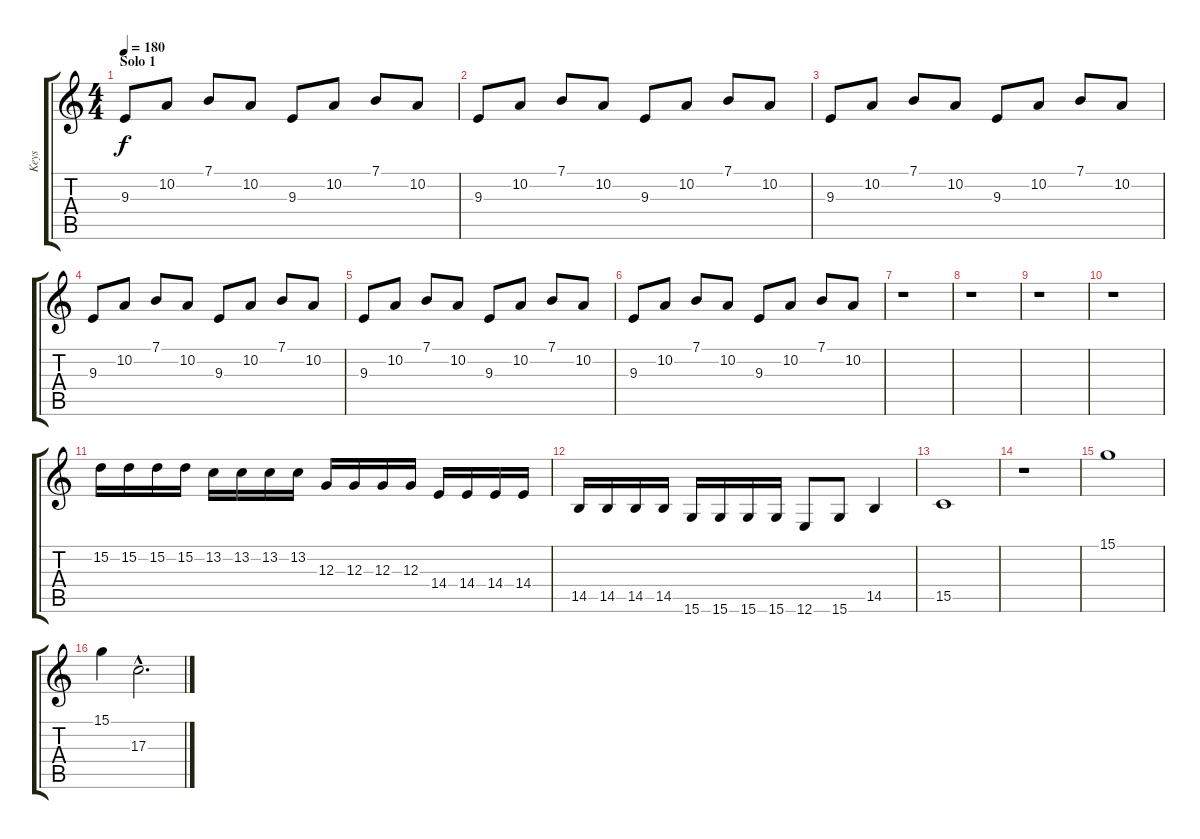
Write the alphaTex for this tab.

\track ("Keys" "Keys") {instrument lead2sawtooth}
\staff {score tabs}
\tuning (E4 B3 G3 D3 A2 E2) {hide}
\ts (4 4)
\section ("" "Solo 1")
\tempo 180
\clef g2
\ks c
9.3.8{dy f} 10.2.8 7.1.8 10.2.8 9.3.8 10.2.8 7.1.8 10.2.8 |
9.3.8 10.2.8 7.1.8 10.2.8 9.3.8 10.2.8 7.1.8 10.2.8 |
9.3.8 10.2.8 7.1.8 10.2.8 9.3.8 10.2.8 7.1.8 10.2.8 |
9.3.8 10.2.8 7.1.8 10.2.8 9.3.8 10.2.8 7.1.8 10.2.8 |
9.3.8 10.2.8 7.1.8 10.2.8 9.3.8 10.2.8 7.1.8 10.2.8 |
9.3.8 10.2.8 7.1.8 10.2.8 9.3.8 10.2.8 7.1.8 10.2.8 |
r.1 |
r.1 |
r.1 |
r.1 |
15.2.16 15.2.16 15.2.16 15.2.16 13.2.16 13.2.16 13.2.16 13.2.16 12.3.16 12.3.16 12.3.16 12.3.16 14.4.16 14.4.16 14.4.16 14.4.16 |
14.5.16 14.5.16 14.5.16 14.5.16 15.6.16 15.6.16 15.6.16 15.6.16 12.6.8 15.6.8 14.5.4 |
15.5.1 |
r.1 |
15.1.1 |
15.1.4 17.3{hac}.2{d}
